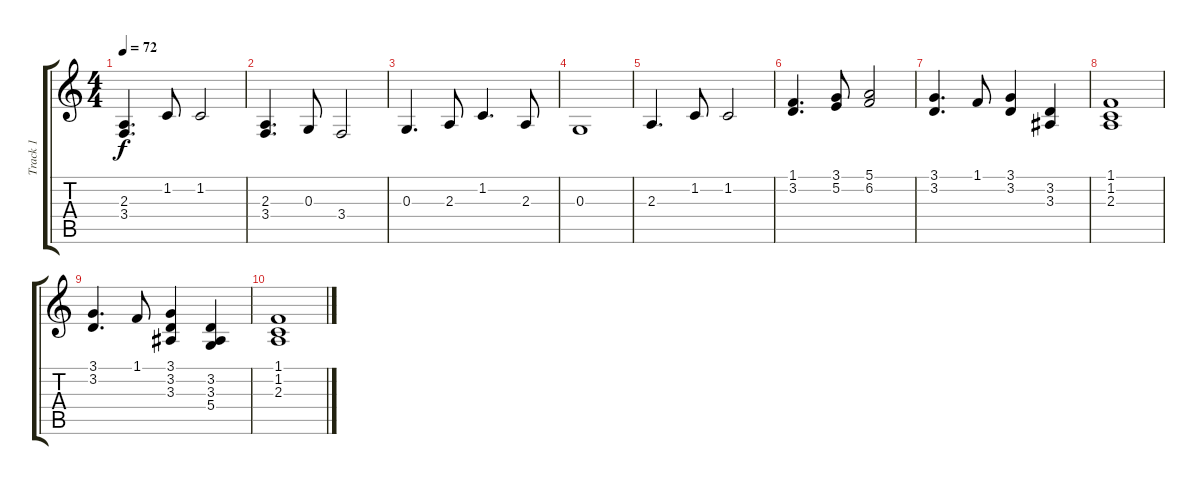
\track ("Track 1" "Track 1") {instrument violin}
\staff {score tabs}
\tuning (E4 B3 G3 D3 A2 E2) {hide}
\ts (4 4)
\tempo 72
\clef g2
\ks c
(2.3 3.4).4{d dy f} 1.2.8 1.2.2 |
(2.3 3.4).4{d} 0.3.8 3.4.2 |
0.3.4{d} 2.3.8 1.2.4{d} 2.3.8 |
0.3.1 |
2.3.4{d} 1.2.8 1.2.2 |
(1.1 3.2).4{d} (3.1 5.2).8 (5.1 6.2).2 |
(3.1 3.2).4{d} 1.1.8 (3.1 3.2).4 (3.2 3.3).4 |
(1.1 1.2 2.3).1 |
(3.1 3.2).4{d} 1.1.8 (3.1 3.2 3.3).4 (3.2 3.3 5.4).4 |
(1.1 1.2 2.3).1
